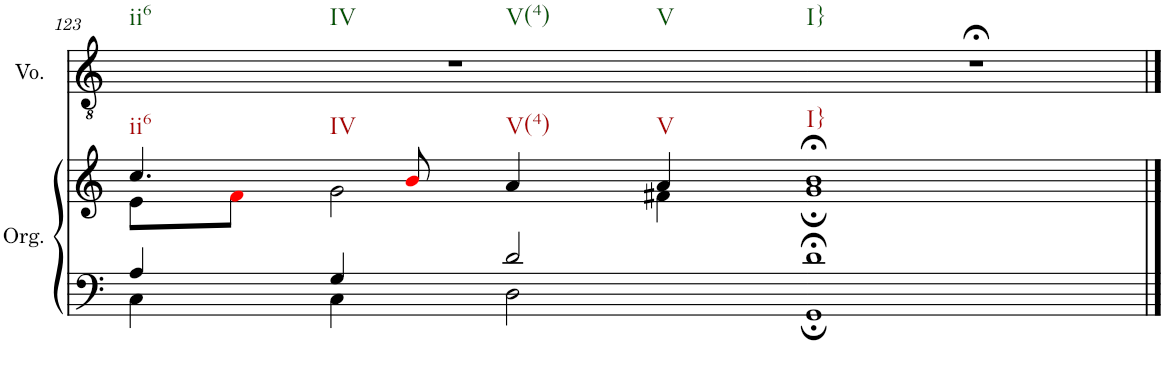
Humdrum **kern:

**kern	**kern	**kern
*part2	*part2	*part1
*staff3	*staff2	*staff1
*I"Organ	*	*I"Voice
*I'Org.	*	*I'Vo.
!!LO:PB:g=z
*clefF4	*clefG2	*clefGv2
*k[]	*k[]	*k[]
*M4/4	*M4/4	*M4/4
=123	=123	=123
*^	*^	*
!	!	!	!	!LO:TX:b:t=ii6
!	!	!	!	!LO:TX:b:t=IV
!	!	!	!	!LO:TX:b:t=V(4)
!	!	!	!	!LO:TX:b:t=V
!	!	!LO:TX:b:t=ii6	!	!
!	!	!LO:TX:b:t=IV	!	!
4A/	4C\	4.cc/	8e\L	1r
.	.	.	8fi\J	.
4G/	4C\	.	2g\	.
.	.	8bi/	.	.
!	!	!LO:TX:b:t=V(4)	!	!
2d/	2D\	4a/	.	.
!	!	!LO:TX:b:t=V	!	!
.	.	4a/	4f#X\	.
=124-	=124-	=124-	=124-	=124-
!	!	!	!	!LO:TX:b:t=I}
!	!	!LO:TX:b:t=I}	!	!
1d;<	1GG;	1b;<	1g;	1r;<
*v	*v	*	*	*
*	*v	*v	*
==	==	==
*-	*-	*-
